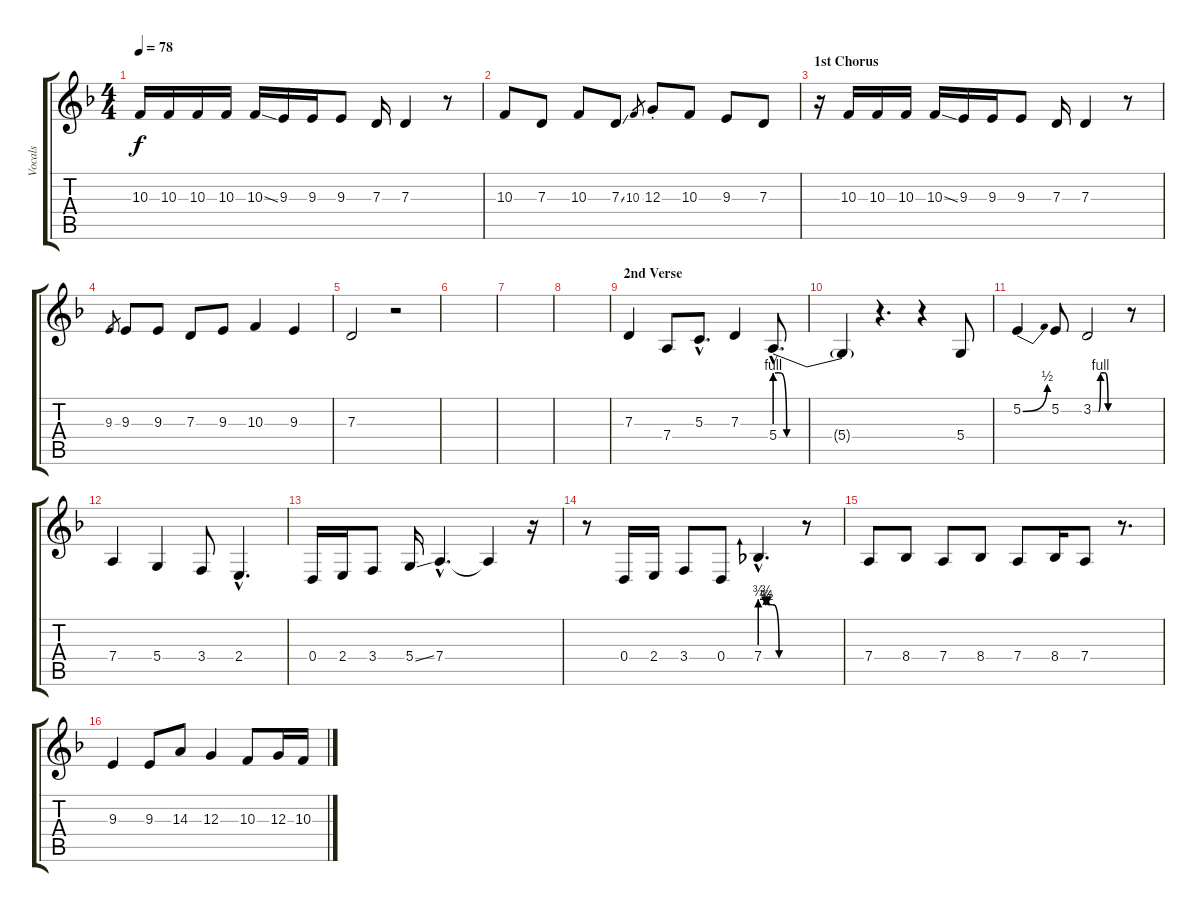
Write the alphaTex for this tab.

\track ("Vocals" "Vocals") {instrument pad4choir}
\staff {score tabs}
\tuning (E4 B3 G3 D3 A2 E2) {hide}
\ts (4 4)
\tempo 78
\clef g2
\ks f
10.3.16{dy f} 10.3.16 10.3.16 10.3.16 10.3{ss}.16 9.3.16 9.3.16 9.3.8 7.3.16 7.3.4 r.8 |
10.3.8 7.3.8 10.3.8 7.3{ss}.8 10.3.8{gr} 12.3{st}.8 10.3.8 9.3.8 7.3.8 |
\section ("" "1st Chorus")
r.16 10.3.16 10.3.16 10.3.16 10.3{ss}.16 9.3.16 9.3.16 9.3.8 7.3.16 7.3.4 r.8 |
9.3.8{gr} 9.3.8 9.3.8 7.3.8 9.3.8 10.3.4 9.3.4 |
7.3.2 r.2 |
|
|
|
\section ("" "2nd Verse")
7.3.4 7.4.8 5.3{hac}.8{d} 7.3.4 5.4{be (custom 0 4 3 4 7 0 60 0) hac}.8{d} |
5.4{t}.4 r.4{d} r.4 5.4.8 |
5.2{be (bend 0 0 60 2)}.4 5.2.8 3.2{be (custom 0 0 11 0 15 4 24 4 30 0 35 0 45 0 60 0)}.2 r.8 |
7.4.4 5.4.4 3.4.8 2.4{hac}.4{d} |
0.4.16 2.4.16 3.4.8 5.4{ss}.16 7.4{hac}.4{d} 7.4{t}.4 r.16 |
r.8 0.4.16 2.4.16 3.4.8 0.4.8 7.4{be (custom 0 3 5 3 8 2 10 3 12 2 20 2 30 0 60 0) hac}.4{d} r.8 |
7.4.8 8.4.8 7.4.8 8.4.8 7.4.8 8.4.16 7.4.8 r.8{d} |
9.3.4 9.3.8 14.3.8 12.3.4 10.3.8 12.3.16 10.3.16
